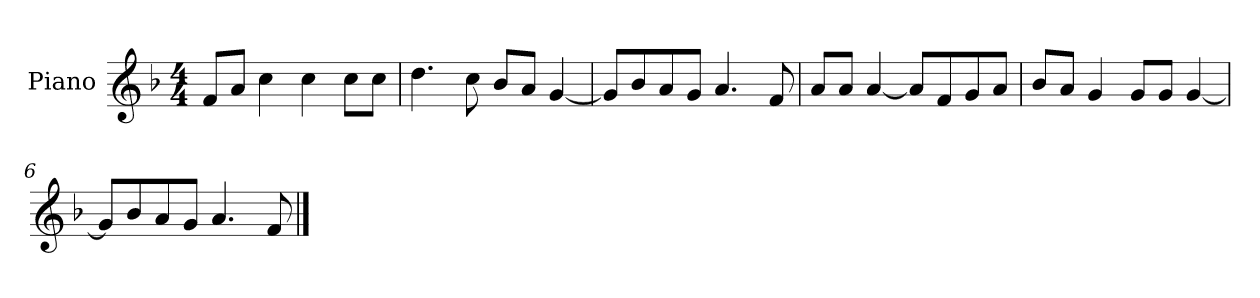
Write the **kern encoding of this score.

**kern
*part1
*staff1
*I"Piano
*I'P-no
*clefG2
*k[b-]
*M4/4
*MM90
=1
8f/L
8a/J
4cc\
4cc\
8cc\L
8cc\J
=2
4.dd\
8cc\
8b-/L
8a/J
[4g/
=3
8g/L]
8b-/
8a/
8g/J
4.a/
8f/
=4
8a/L
8a/J
[4a/
8a/L]
8f/
8g/
8a/J
=5
8b-/L
8a/J
4g/
8g/L
8g/J
[4g/
!!LO:LB:g=z
=6
8g/L]
8b-/
8a/
8g/J
4.a/
8f/
==
*-
